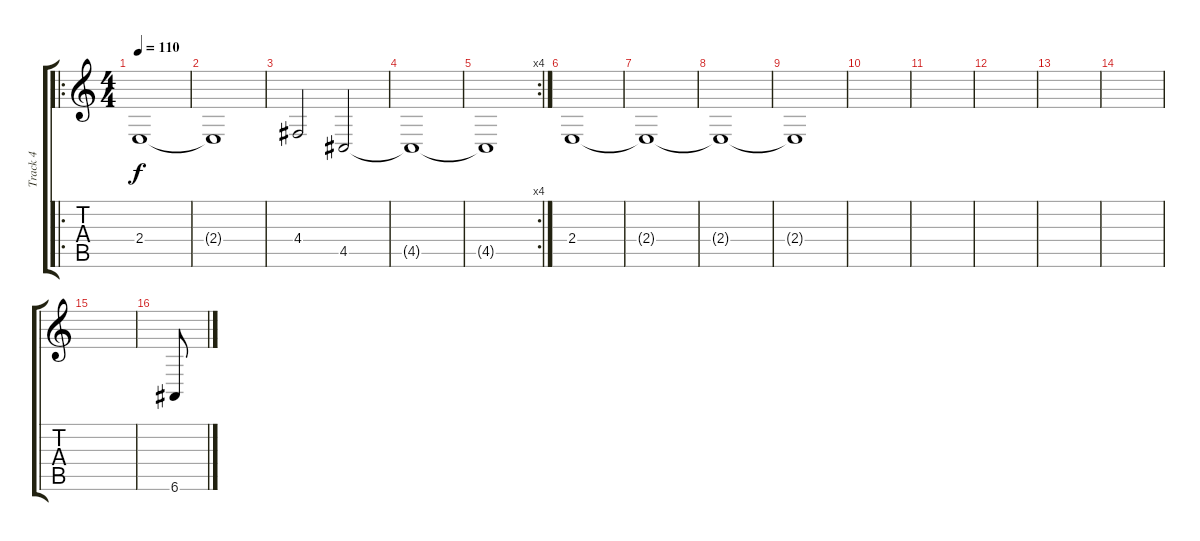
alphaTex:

\track ("Track 4" "Track 4") {instrument synthvoice}
\staff {score tabs}
\tuning (E4 B3 G3 D3 A2 E2) {hide}
\ro
\ts (4 4)
\tempo 110
\clef g2
\ks c
2.4.1{dy f} |
2.4{t}.1 |
4.4.2 4.5.2 |
4.5{t}.1 |
\rc 4
4.5{t}.1 |
2.4.1 |
2.4{t}.1 |
2.4{t}.1 |
2.4{t}.1 |
|
|
|
|
|
|
6.6.8
